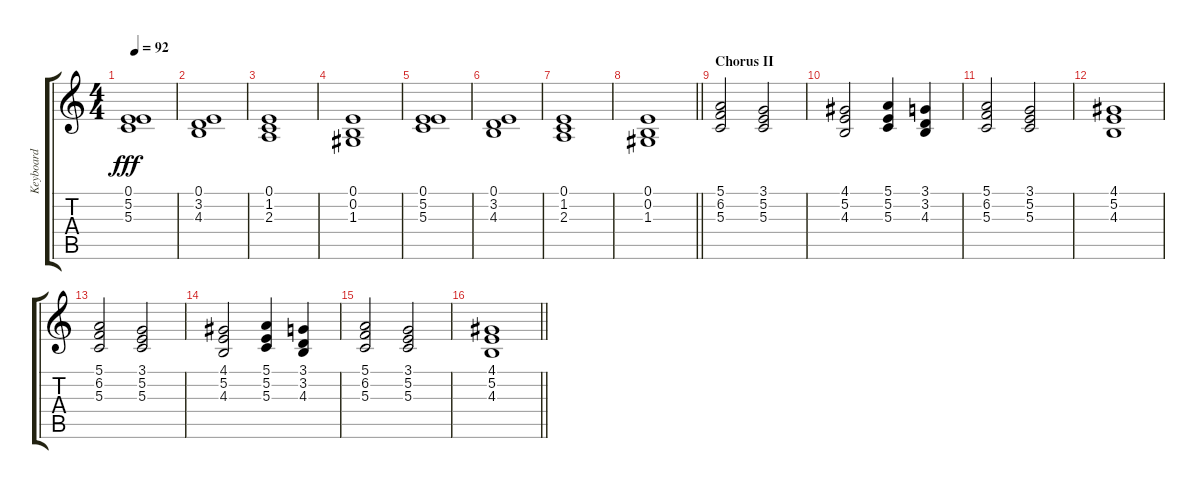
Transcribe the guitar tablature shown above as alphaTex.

\track ("Keyboard" "Keyboard") {instrument synthstrings1}
\staff {score tabs}
\tuning (E4 B3 G3 D3 A2 E2) {hide}
\ts (4 4)
\tempo 92
\clef g2
\ks c
(0.1 5.2 5.3).1{dy fff} |
(0.1 3.2 4.3).1 |
(0.1 1.2 2.3).1 |
(0.1 0.2 1.3).1 |
(0.1 5.2 5.3).1 |
(0.1 3.2 4.3).1 |
(0.1 1.2 2.3).1 |
\barLineRight lightlight
(0.1 0.2 1.3).1 |
\section ("" "Chorus II")
(5.1 6.2 5.3).2 (3.1 5.2 5.3).2 |
(4.1 5.2 4.3).2 (5.1 5.2 5.3).4 (3.1 3.2 4.3).4 |
(5.1 6.2 5.3).2 (3.1 5.2 5.3).2 |
(4.1 5.2 4.3).1 |
(5.1 6.2 5.3).2 (3.1 5.2 5.3).2 |
(4.1 5.2 4.3).2 (5.1 5.2 5.3).4 (3.1 3.2 4.3).4 |
(5.1 6.2 5.3).2 (3.1 5.2 5.3).2 |
\barLineRight lightlight
(4.1 5.2 4.3).1
